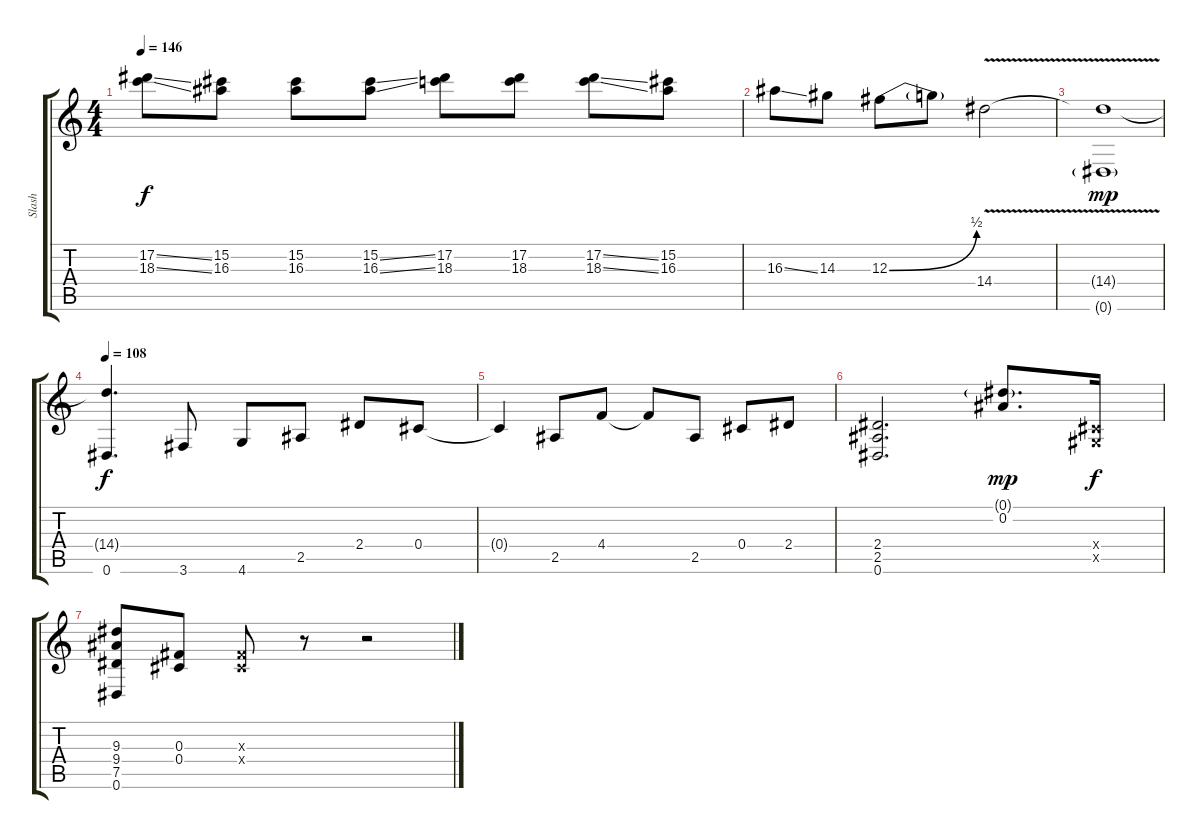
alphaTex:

\track ("Slash" "Slash") {instrument distortionguitar}
\staff {score tabs}
\tuning (Eb4 Bb3 Gb3 Db3 Ab2 Eb2) {hide}
\ts (4 4)
\tempo 146
\clef g2
\ks c
(17.2{ss} 18.3{ss}).8{dy f} (15.2 16.3).8 (15.2 16.3).8 (15.2{ss} 16.3{ss}).8 (17.2 18.3).8 (17.2 18.3).8 (17.2{ss} 18.3{ss}).8 (15.2 16.3).8 |
16.3{ss}.8 14.3.8 12.3{be (bend 0 0 60 2)}.8 12.3{t}.8 14.4{v}.2 |
(14.4{t} 0.6{g}).1{dy mp} |
\tempo 108
(14.4{t} 0.6).4{d dy f volume 16} 3.6.8 4.6.8 2.5.8 2.4.8 0.4.8 |
0.4{t}.4 2.5.8 4.4.8 4.4{t}.8 2.5.8 0.4.8 2.4.8 |
(2.4 2.5 0.6).2{d} (0.1{g} 0.2).8{d dy mp} (0.4{x} 0.5{x}).16{dy f} |
(9.3 9.4 7.5 0.6).8 (0.3 0.4).8 (0.3{x} 0.4{x}).8 r.8 r.2
